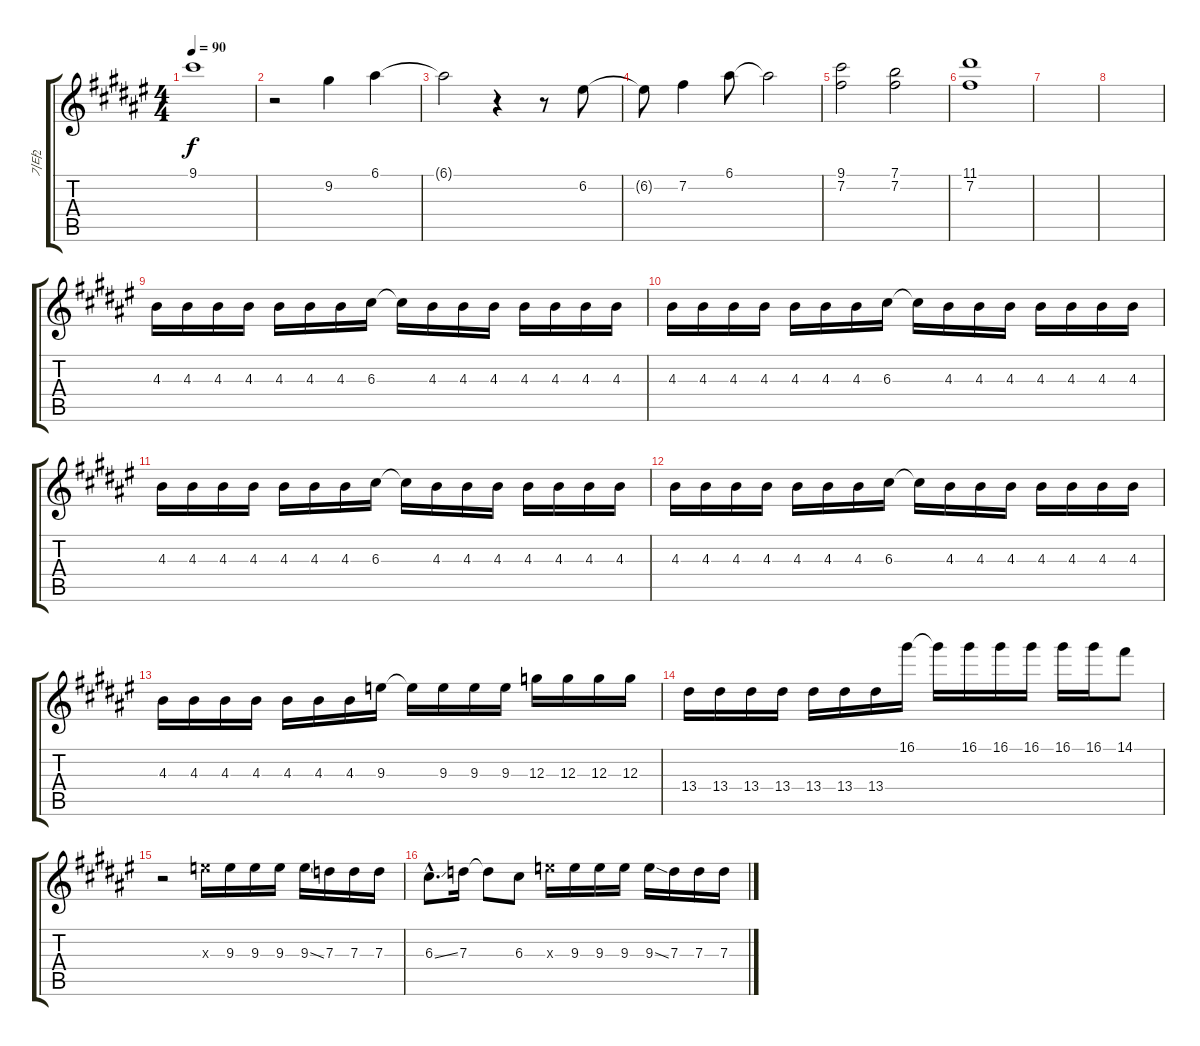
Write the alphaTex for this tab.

\track ("기타2" "기타2") {instrument acousticguitarnylon}
\staff {score tabs}
\tuning (E4 B3 G3 D3 A2 E2) {hide}
\ts (4 4)
\tempo 90
\clef g2
\ks f#
9.1.1{dy f} |
r.2 9.2.4 6.1.4 |
6.1{t}.2 r.4 r.8 6.2.8 |
6.2{t}.8 7.2.4 6.1.8 6.1{t}.2 |
(9.1 7.2).2 (7.1 7.2).2 |
(11.1 7.2).1 |
|
|
4.3.16{volume 10 instrument distortionguitar} 4.3.16 4.3.16 4.3.16 4.3.16 4.3.16 4.3.16 6.3.16 6.3{t}.16 4.3.16 4.3.16 4.3.16 4.3.16 4.3.16 4.3.16 4.3.16 |
4.3.16 4.3.16 4.3.16 4.3.16 4.3.16 4.3.16 4.3.16 6.3.16 6.3{t}.16 4.3.16 4.3.16 4.3.16 4.3.16 4.3.16 4.3.16 4.3.16 |
4.3.16 4.3.16 4.3.16 4.3.16 4.3.16 4.3.16 4.3.16 6.3.16 6.3{t}.16 4.3.16 4.3.16 4.3.16 4.3.16 4.3.16 4.3.16 4.3.16 |
4.3.16 4.3.16 4.3.16 4.3.16 4.3.16 4.3.16 4.3.16 6.3.16 6.3{t}.16 4.3.16 4.3.16 4.3.16 4.3.16 4.3.16 4.3.16 4.3.16 |
4.3.16 4.3.16 4.3.16 4.3.16 4.3.16 4.3.16 4.3.16 9.3.16 9.3{t}.16 9.3.16 9.3.16 9.3.16 12.3.16 12.3.16 12.3.16 12.3.16 |
13.4.16 13.4.16 13.4.16 13.4.16 13.4.16 13.4.16 13.4.16 16.1.16 16.1{t}.16 16.1.16 16.1.16 16.1.16 16.1.16 16.1.16 14.1.8 |
r.2 9.3{x}.16 9.3.16 9.3.16 9.3.16 9.3{ss}.16 7.3.16 7.3.16 7.3.16 |
6.3{ss hac}.8{d} 7.3.16 7.3{t}.8 6.3.8 9.3{x}.16 9.3.16 9.3.16 9.3.16 9.3{ss}.16 7.3.16 7.3.16 7.3.16
